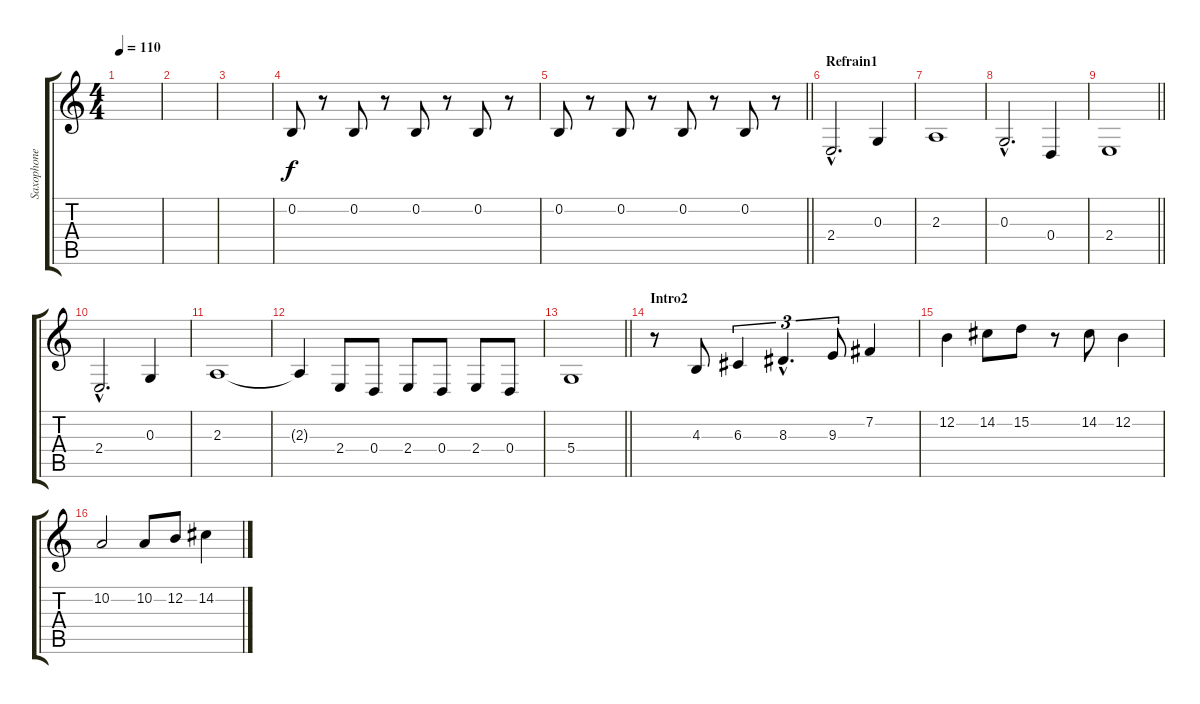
\track ("Saxophone" "Saxophone") {instrument tenorsax}
\staff {score tabs}
\tuning (E4 B3 G3 D3 A2 E2) {hide}
\ts (4 4)
\tempo 110
\clef g2
\ks c
|
|
|
0.2.8 r.8 0.2.8 r.8 0.2.8 r.8 0.2.8 r.8 |
\barLineRight lightlight
0.2.8 r.8 0.2.8 r.8 0.2.8 r.8 0.2.8 r.8 |
\section ("" "Refrain1")
2.4{hac}.2{d} 0.3.4 |
2.3.1 |
0.3{hac}.2{d} 0.4.4 |
\barLineRight lightlight
2.4.1 |
2.4{hac}.2{d} 0.3.4 |
2.3.1 |
2.3{t}.4 2.4.8 0.4.8 2.4.8 0.4.8 2.4.8 0.4.8 |
\barLineRight lightlight
5.4.1 |
\section ("" "Intro2")
r.8 4.3.8 6.3.4{tu (3 2)} 8.3{hac}.4{d tu (3 2)} 9.3.8{tu (3 2)} 7.2.4 |
12.2.4 14.2.8 15.2.8 r.8 14.2.8 12.2.4 |
10.2.2 10.2.8 12.2.8 14.2.4
